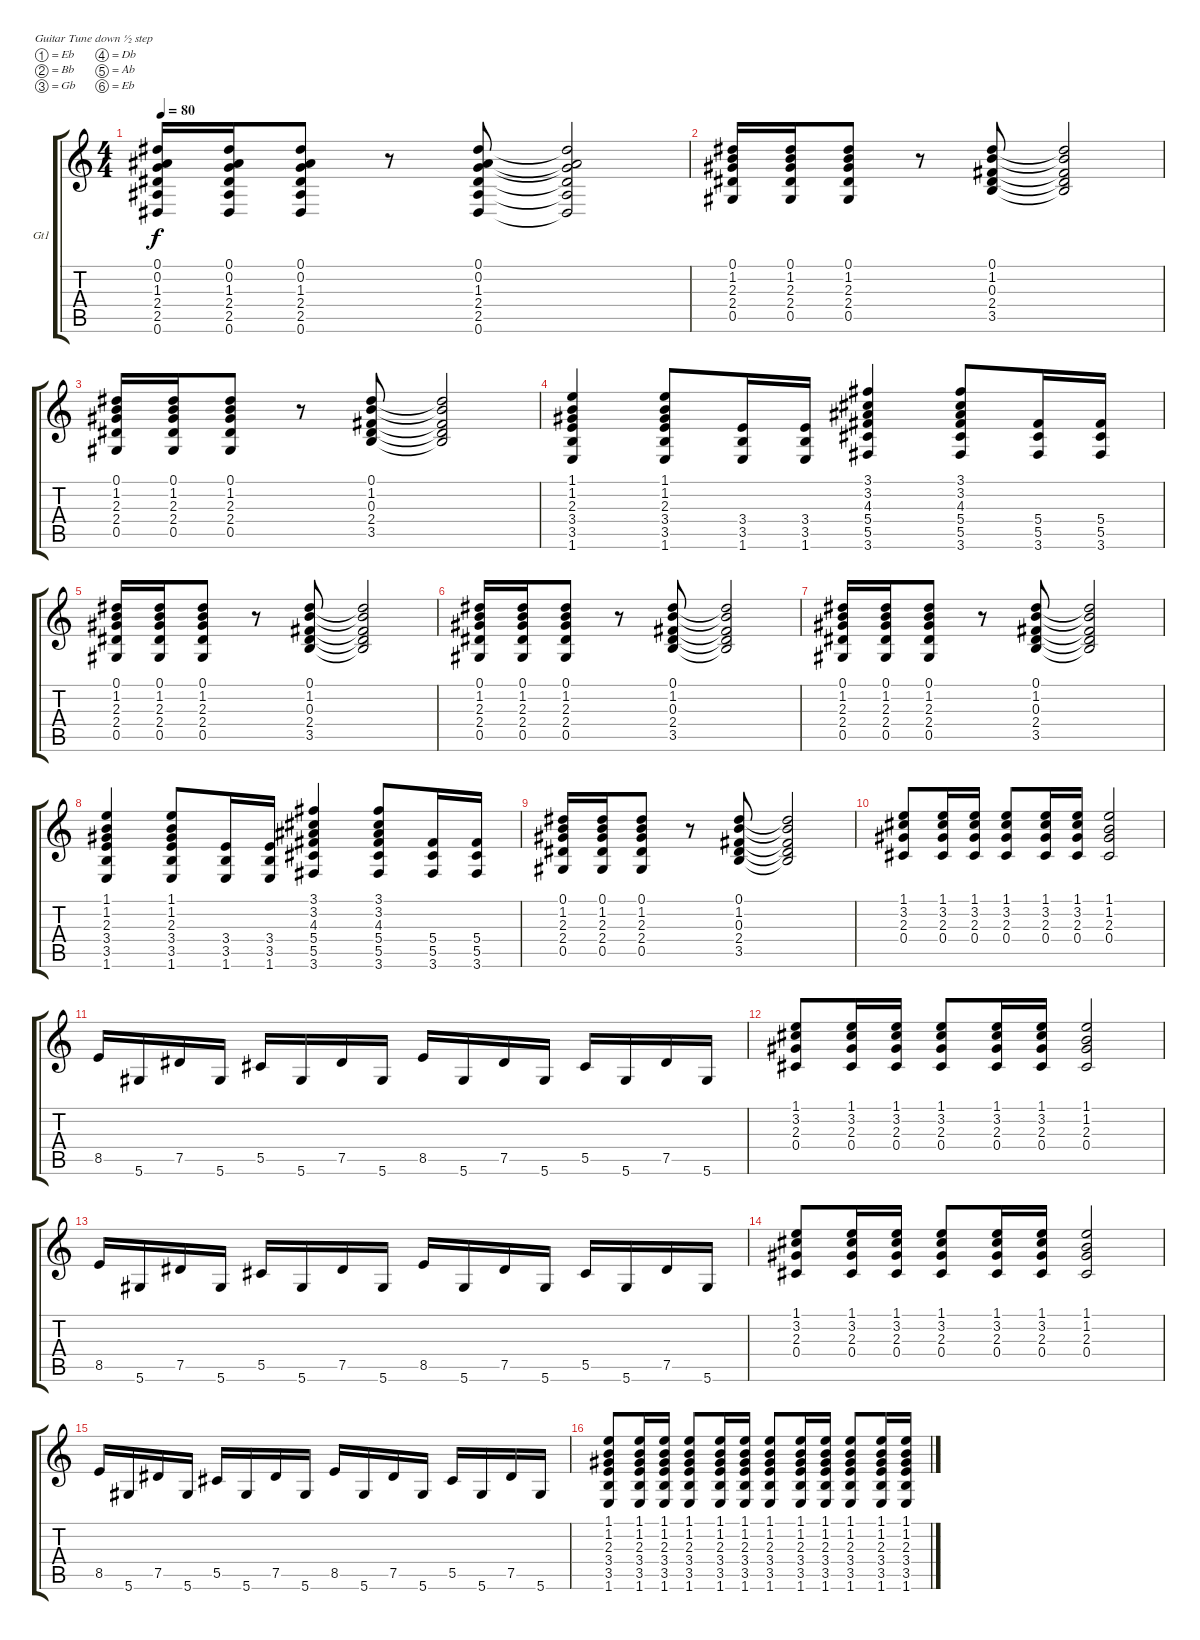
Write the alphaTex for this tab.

\defaultSystemsLayout 4
\bracketExtendMode groupsimilarinstruments
\firstSystemTrackNameOrientation horizontal
\otherSystemsTrackNameOrientation horizontal
\track ("Terentyev" "Gt1") {instrument acousticguitarsteel}
\staff {score tabs}
\tuning (Eb4 Bb3 Gb3 Db3 Ab2 Eb2)
\ts (4 4)
\tempo 80
\clef g2
\scale
0.333333
\ks c
(2.5 2.4 1.3 0.2 0.1 0.6).16{dy f} (2.5 2.4 1.3 0.2 0.1 0.6).16 (2.5 2.4 1.3 0.2 0.1 0.6).8 r.8 (2.5 2.4 1.3 0.2 0.1 0.6).8 (0.6{t} 2.5{t} 2.4{t} 1.3{t} 0.2{t} 0.1{t}).2 |
\scale
0.333333 (0.5 2.4 2.3 1.2 0.1).16 (0.5 2.4 2.3 1.2 0.1).16 (0.5 2.4 2.3 1.2 0.1).8 r.8 (3.5 2.4 0.3 1.2 0.1).8 (3.5{t} 2.4{t} 0.3{t} 1.2{t} 0.1{t}).2 |
\scale
0.333333 (0.5 2.4 2.3 1.2 0.1).16 (0.5 2.4 2.3 1.2 0.1).16 (0.5 2.4 2.3 1.2 0.1).8 r.8 (3.5 2.4 0.3 1.2 0.1).8 (3.5{t} 2.4{t} 0.3{t} 1.2{t} 0.1{t}).2 |
\scale
0.333333 (1.6 3.5 3.4 2.3 1.2 1.1).4 (1.6 3.5 3.4 2.3 1.2 1.1).8 (1.6 3.5 3.4).16 (3.4 3.5 1.6).16 (3.6 5.5 5.4 4.3 3.2 3.1).4 (3.6 5.5 5.4 4.3 3.2 3.1).8 (3.6 5.5 5.4).16 (5.4 5.5 3.6).16 |
\scale
0.333333 (0.5 2.4 2.3 1.2 0.1).16 (0.5 2.4 2.3 1.2 0.1).16 (0.5 2.4 2.3 1.2 0.1).8 r.8 (3.5 2.4 0.3 1.2 0.1).8 (3.5{t} 2.4{t} 0.3{t} 1.2{t} 0.1{t}).2 |
\scale
0.333333 (0.5 2.4 2.3 1.2 0.1).16 (0.5 2.4 2.3 1.2 0.1).16 (0.5 2.4 2.3 1.2 0.1).8 r.8 (3.5 2.4 0.3 1.2 0.1).8 (3.5{t} 2.4{t} 0.3{t} 1.2{t} 0.1{t}).2 |
\scale
0.333333 (0.5 2.4 2.3 1.2 0.1).16 (0.5 2.4 2.3 1.2 0.1).16 (0.5 2.4 2.3 1.2 0.1).8 r.8 (3.5 2.4 0.3 1.2 0.1).8 (3.5{t} 2.4{t} 0.3{t} 1.2{t} 0.1{t}).2 |
\scale
0.333333 (1.6 3.5 3.4 2.3 1.2 1.1).4 (1.6 3.5 3.4 2.3 1.2 1.1).8 (1.6 3.5 3.4).16 (3.4 3.5 1.6).16 (3.6 5.5 5.4 4.3 3.2 3.1).4 (3.6 5.5 5.4 4.3 3.2 3.1).8 (3.6 5.5 5.4).16 (5.4 5.5 3.6).16 |
\scale
0.333333 (0.5 2.4 2.3 1.2 0.1).16 (0.5 2.4 2.3 1.2 0.1).16 (0.5 2.4 2.3 1.2 0.1).8 r.8 (3.5 2.4 0.3 1.2 0.1).8 (3.5{t} 2.4{t} 0.3{t} 1.2{t} 0.1{t}).2 |
\scale
0.333333 (1.1 3.2 2.3 0.4).8 (1.1 0.4 2.3 3.2).16 (1.1 0.4 2.3 3.2).16 (1.1 0.4 2.3 3.2).8 (1.1 0.4 2.3 3.2).16 (1.1 0.4 2.3 3.2).16 (1.1 1.2 2.3 0.4).2 |
\scale
0.333333 8.5.16 5.6.16 7.5.16 5.6.16 5.5.16 5.6.16 7.5.16 5.6.16 8.5.16 5.6.16 7.5.16 5.6.16 5.5.16 5.6.16 7.5.16 5.6.16 |
\scale
0.333333 (1.1 3.2 2.3 0.4).8 (1.1 0.4 2.3 3.2).16 (1.1 0.4 2.3 3.2).16 (1.1 0.4 2.3 3.2).8 (1.1 0.4 2.3 3.2).16 (1.1 0.4 2.3 3.2).16 (1.1 1.2 2.3 0.4).2 |
\scale
0.333333 8.5.16 5.6.16 7.5.16 5.6.16 5.5.16 5.6.16 7.5.16 5.6.16 8.5.16 5.6.16 7.5.16 5.6.16 5.5.16 5.6.16 7.5.16 5.6.16 |
\scale
0.333333 (1.1 3.2 2.3 0.4).8 (1.1 0.4 2.3 3.2).16 (1.1 0.4 2.3 3.2).16 (1.1 0.4 2.3 3.2).8 (1.1 0.4 2.3 3.2).16 (1.1 0.4 2.3 3.2).16 (1.1 1.2 2.3 0.4).2 |
\scale
0.333333 8.5.16 5.6.16 7.5.16 5.6.16 5.5.16 5.6.16 7.5.16 5.6.16 8.5.16 5.6.16 7.5.16 5.6.16 5.5.16 5.6.16 7.5.16 5.6.16 |
\scale
0.333333 (1.1 1.2 2.3 3.4 3.5 1.6).8 (1.1 3.4 2.3 1.2 1.6 3.5).16 (1.1 3.4 2.3 1.2 1.6 3.5).16 (1.1 1.2 2.3 3.4 3.5 1.6).8 (1.1 3.4 2.3 1.2 1.6 3.5).16 (1.1 3.4 2.3 1.2 1.6 3.5).16 (1.1 1.2 2.3 3.4 3.5 1.6).8 (1.1 3.4 2.3 1.2 1.6 3.5).16 (1.1 3.4 2.3 1.2 1.6 3.5).16 (1.1 1.2 2.3 3.4 3.5 1.6).8 (1.1 3.4 2.3 1.2 1.6 3.5).16 (1.1 3.4 2.3 1.2 1.6 3.5).16
